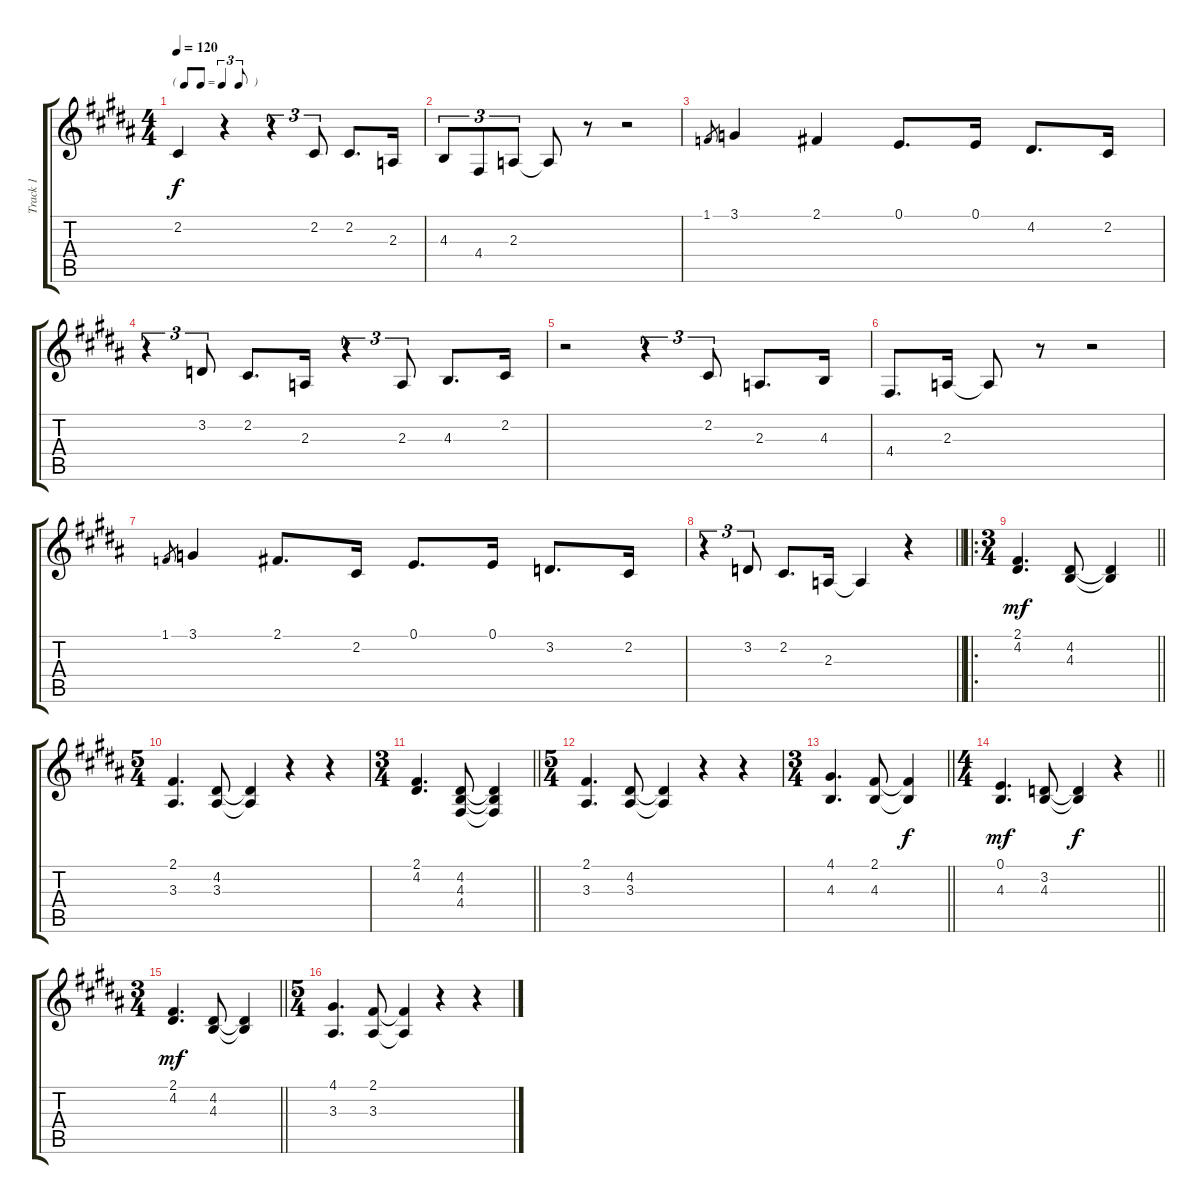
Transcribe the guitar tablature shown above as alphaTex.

\track ("Track 1" "Track 1") {instrument tenorsax}
\staff {score tabs}
\tuning (E4 B3 G3 D3 A2 E2) {hide}
\ts (4 4)
\tf triplet8th
\tempo 120
\clef g2
\ks b
2.2.4{dy f} r.4 r.4{tu (3 2)} 2.2.8{tu (3 2)} 2.2.8{d} 2.3.16 |
4.3.8{tu (3 2)} 4.4.8{tu (3 2)} 2.3.8{tu (3 2)} 2.3{t}.8 r.8 r.2 |
1.1.8{gr} 3.1.4 2.1.4 0.1.8{d} 0.1.16 4.2.8{d} 2.2.16 |
r.4{tu (3 2)} 3.2.8{tu (3 2)} 2.2.8{d} 2.3.16 r.4{tu (3 2)} 2.3.8{tu (3 2)} 4.3.8{d} 2.2.16 |
r.2 r.4{tu (3 2)} 2.2.8{tu (3 2)} 2.3.8{d} 4.3.16 |
4.4.8{d} 2.3.16 2.3{t}.8 r.8 r.2 |
1.1.8{gr} 3.1.4 2.1.8{d} 2.2.16 0.1.8{d} 0.1.16 3.2.8{d} 2.2.16 |
\barLineRight lightlight
r.4{tu (3 2)} 3.2.8{tu (3 2)} 2.2.8{d} 2.3.16 2.3{t}.4 r.4 |
\ro
\ts (3 4)
\barLineRight lightlight
(2.1 4.2).4{d dy mf} (4.2 4.3).8 (4.2{t} 4.3{t}).4 |
\ts (5 4)
(2.1 3.3).4{d} (4.2 3.3).8 (4.2{t} 3.3{t}).4 r.4 r.4 |
\ts (3 4)
\barLineRight lightlight
(2.1 4.2).4{d} (4.2 4.3 4.4).8 (4.2{t} 4.3{t} 4.4{t}).4 |
\ts (5 4)
(2.1 3.3).4{d} (4.2 3.3).8 (4.2{t} 3.3{t}).4 r.4 r.4 |
\ts (3 4)
\barLineRight lightlight
(4.1 4.3).4{d} (2.1 4.3).8 (2.1{t} 4.3{t}).4{dy f} |
\ts (4 4)
\barLineRight lightlight
(0.1 4.3).4{d dy mf} (3.2 4.3).8 (3.2{t} 4.3{t}).4{dy f} r.4 |
\ts (3 4)
\barLineRight lightlight
(2.1 4.2).4{d dy mf} (4.2 4.3).8 (4.2{t} 4.3{t}).4 |
\ts (5 4)
(4.1 3.3).4{d} (2.1 3.3).8 (2.1{t} 3.3{t}).4 r.4 r.4
